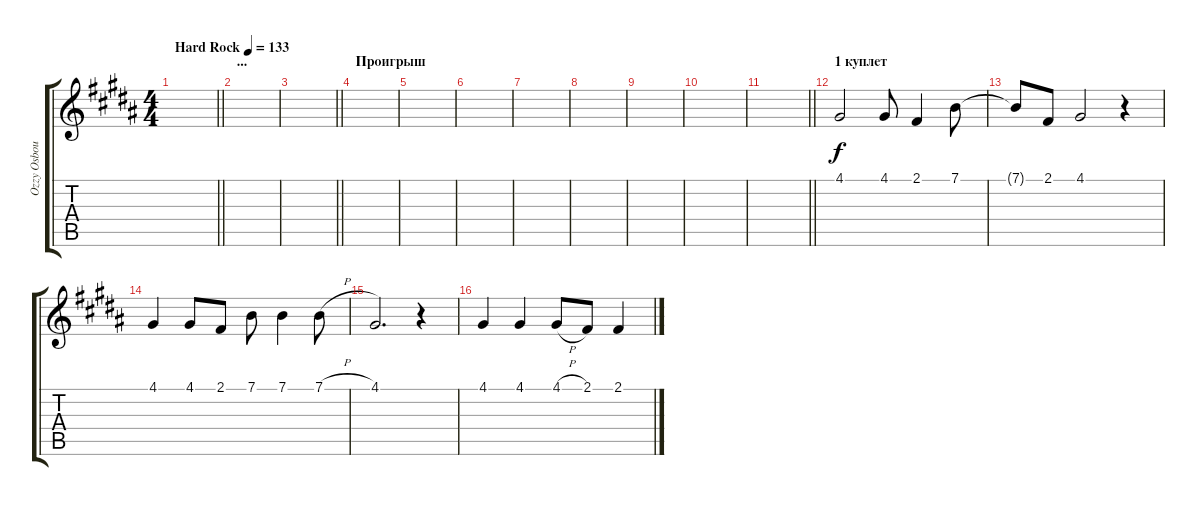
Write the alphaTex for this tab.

\track ("Ozzy Osbourne" "Ozzy Osbou") {instrument viola}
\staff {score tabs}
\tuning (E4 B3 G3 D3 A2 E2) {hide}
\ts (4 4)
\tempo (133 "Hard Rock")
\clef g2
\barLineRight lightlight
\ks b
|
\section ("" "...")
|
\barLineRight lightlight
|
\section ("" "Проигрыш")
|
|
|
|
|
|
|
\barLineRight lightlight
|
\section ("" "1 куплет")
4.1.2 4.1.8 2.1.4 7.1.8 |
7.1{t}.8 2.1.8 4.1.2 r.4 |
4.1.4 4.1.8 2.1.8 7.1.8 7.1.4 7.1{h}.8 |
4.1.2{d} r.4 |
4.1.4 4.1.4 4.1{h}.8 2.1.8 2.1.4
